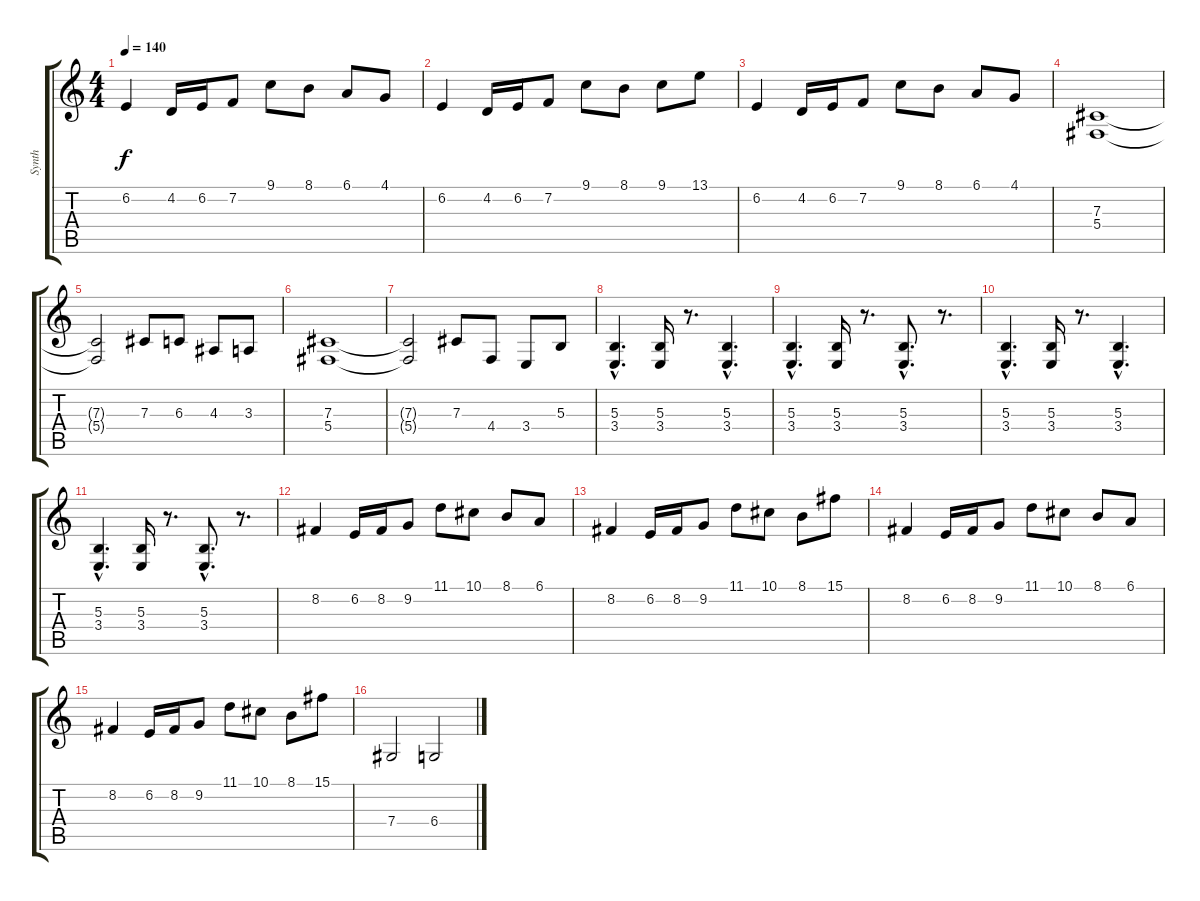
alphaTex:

\track ("Synth" "Synth") {instrument pad3polysynth}
\staff {score tabs}
\tuning (Eb4 Bb3 Gb3 Db3 Ab2 Eb2) {hide}
\ts (4 4)
\tempo 140
\clef g2
\ks c
6.2.4{dy f} 4.2.16 6.2.16 7.2.8 9.1.8 8.1.8 6.1.8 4.1.8 |
6.2.4 4.2.16 6.2.16 7.2.8 9.1.8 8.1.8 9.1.8 13.1.8 |
6.2.4 4.2.16 6.2.16 7.2.8 9.1.8 8.1.8 6.1.8 4.1.8 |
(7.3 5.4).1{instrument pad3polysynth} |
(7.3{t} 5.4{t}).2 7.3.8 6.3.8 4.3.8 3.3.8 |
(7.3 5.4).1 |
(7.3{t} 5.4{t}).2 7.3.8 4.4.8 3.4.8 5.3.8 |
(5.3{hac} 3.4{hac}).4{d} (5.3 3.4).16 r.8{d} (5.3{hac} 3.4{hac}).4{d} |
(5.3{hac} 3.4{hac}).4{d} (5.3 3.4).16 r.8{d} (5.3{hac} 3.4{hac}).8{d} r.8{d} |
(5.3{hac} 3.4{hac}).4{d} (5.3 3.4).16 r.8{d} (5.3{hac} 3.4{hac}).4{d} |
(5.3{hac} 3.4{hac}).4{d} (5.3 3.4).16 r.8{d} (5.3{hac} 3.4{hac}).8{d} r.8{d instrument lead7fifths} |
8.2.4 6.2.16 8.2.16 9.2.8 11.1.8 10.1.8 8.1.8 6.1.8 |
8.2.4 6.2.16 8.2.16 9.2.8 11.1.8 10.1.8 8.1.8 15.1.8 |
8.2.4 6.2.16 8.2.16 9.2.8 11.1.8 10.1.8 8.1.8 6.1.8 |
8.2.4 6.2.16 8.2.16 9.2.8 11.1.8 10.1.8 8.1.8 15.1.8 |
7.4.2{instrument pad3polysynth} 6.4.2
